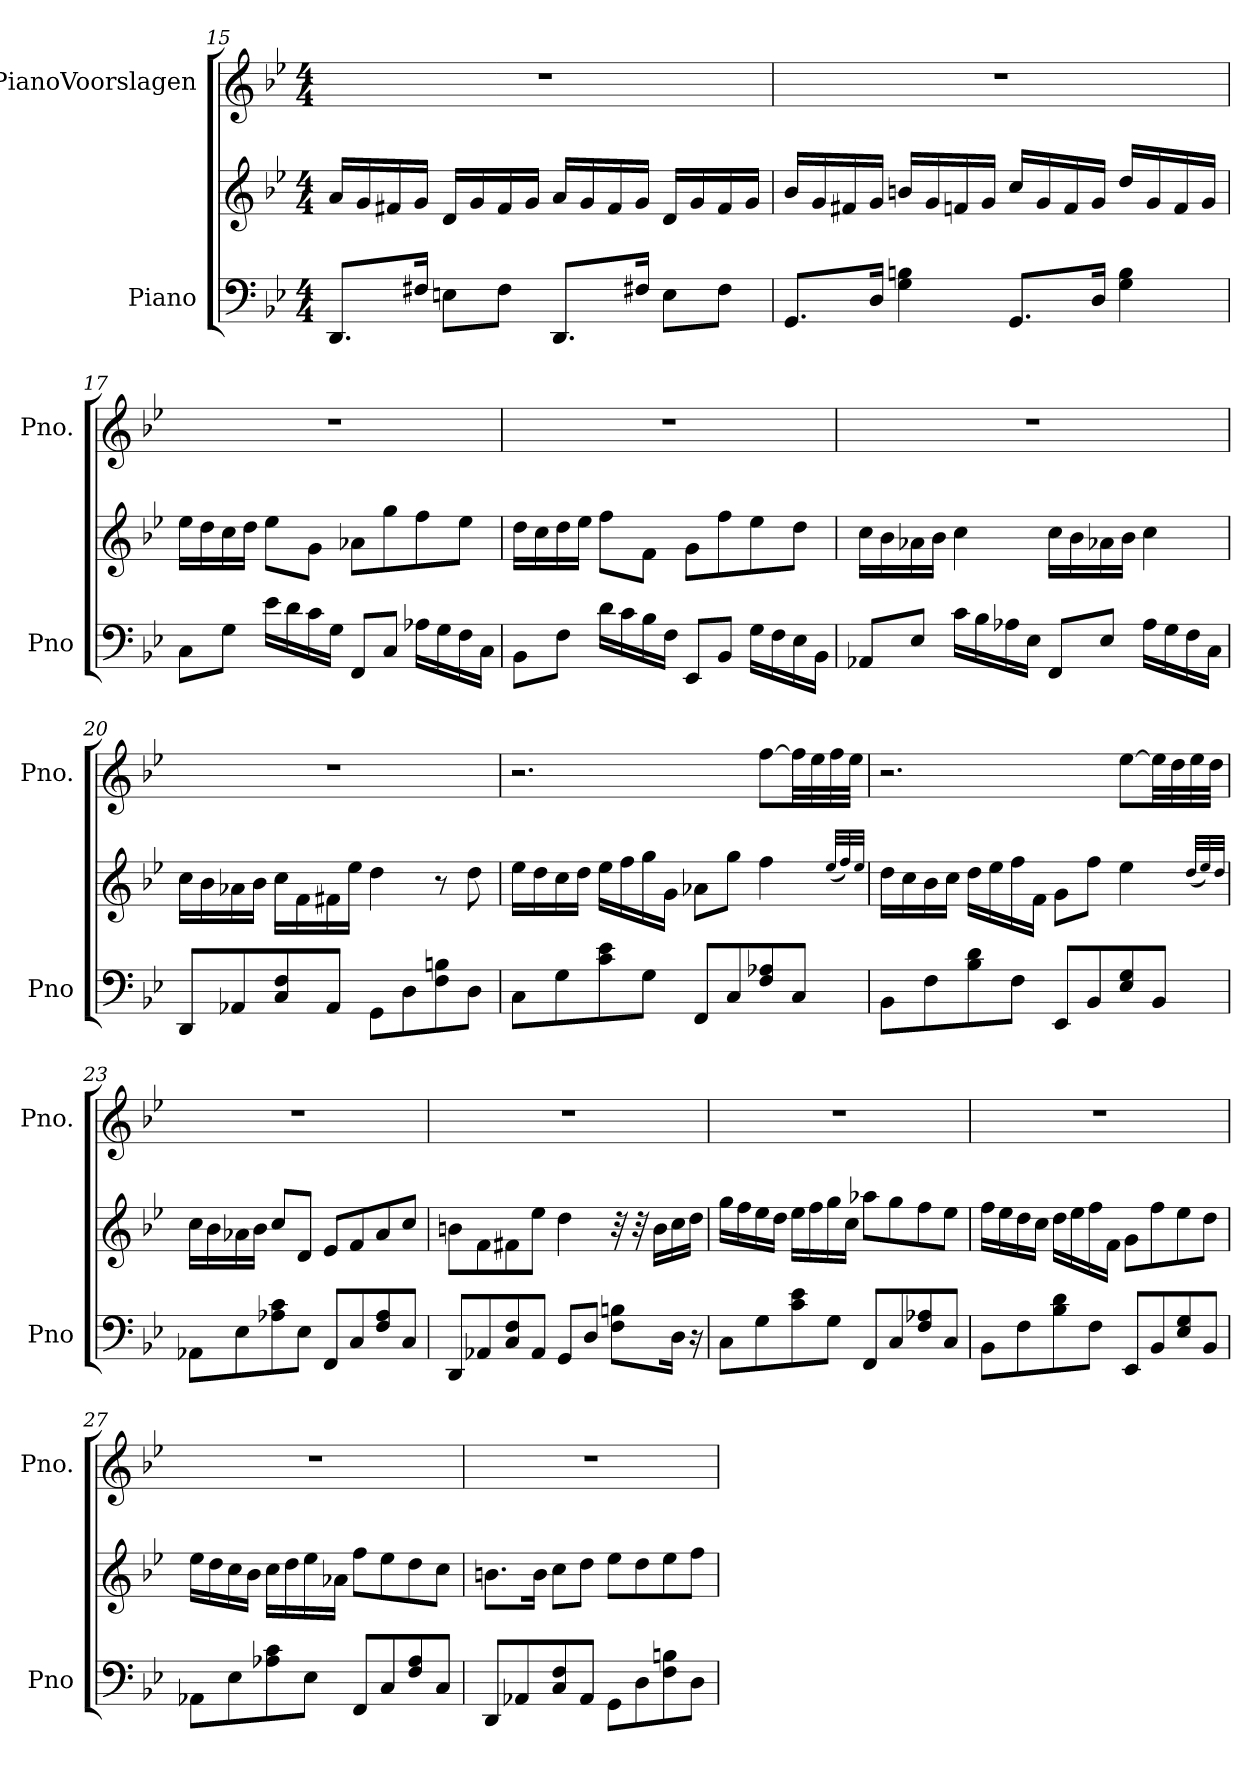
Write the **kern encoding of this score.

**kern	**kern	**kern
*part2	*part2	*part1
*staff3	*staff2	*staff1
*I"Piano	*	*I"PianoVoorslagen
*I'Pno	*	*I'Pno.
*clefF4	*clefG2	*clefG2
*k[b-e-]	*k[b-e-]	*k[b-e-]
*M4/4	*M4/4	*M4/4
=15	=15	=15
8.DD/L	16a/LL	1r
.	16g/	.
.	16f#X/	.
16F#X/Jk	16g/JJ	.
8En\L	16d/LL	.
.	16g/	.
8F#\J	16f#/	.
.	16g/JJ	.
8.DD/L	16a/LL	.
.	16g/	.
.	16f#/	.
16F#X/Jk	16g/JJ	.
8E\L	16d/LL	.
.	16g/	.
8F#\J	16f#/	.
.	16g/JJ	.
!!LO:LB:g=z
=16	=16	=16
8.GG/L	16b-/LL	1r
.	16g/	.
.	16f#X/	.
16D/Jk	16g/JJ	.
4G\ 4Bn\	16bn/LL	.
.	16g/	.
.	16fn/	.
.	16g/JJ	.
8.GG/L	16cc/LL	.
.	16g/	.
.	16f/	.
16D/Jk	16g/JJ	.
4G\ 4B\	16dd/LL	.
.	16g/	.
.	16f/	.
.	16g/JJ	.
=17	=17	=17
8C\L	16ee-\LL	1r
.	16dd\	.
8G\J	16cc\	.
.	16dd\JJ	.
16e-\LL	8ee-\L	.
16d\	.	.
16c\	8g\J	.
16G\JJ	.	.
8FF/L	8a-X\L	.
8C/J	8gg\	.
16A-X\LL	8ff\	.
16G\	.	.
16F\	8ee-\J	.
16C\JJ	.	.
=18	=18	=18
8BB-\L	16dd\LL	1r
.	16cc\	.
8F\J	16dd\	.
.	16ee-\JJ	.
16d\LL	8ff\L	.
16c\	.	.
16B-\	8f\J	.
16F\JJ	.	.
8EE-/L	8g\L	.
8BB-/J	8ff\	.
16G\LL	8ee-\	.
16F\	.	.
16E-\	8dd\J	.
16BB-\JJ	.	.
!!LO:PB:g=z
=19	=19	=19
8AA-X/L	16cc\LL	1r
.	16b-\	.
8E-/J	16a-X\	.
.	16b-\JJ	.
16c\LL	4cc\	.
16B-\	.	.
16A-X\	.	.
16E-\JJ	.	.
8FF/L	16cc\LL	.
.	16b-\	.
8E-/J	16a-X\	.
.	16b-\JJ	.
16A-\LL	4cc\	.
16G\	.	.
16F\	.	.
16C\JJ	.	.
=20	=20	=20
8DD/L	16cc\LL	1r
.	16b-\	.
8AA-X/	16a-X\	.
.	16b-\JJ	.
8C/ 8F/	16cc\LL	.
.	16f\	.
8AA-/J	16f#X\	.
.	16ee-\JJ	.
8GG\L	4dd\	.
8D\	.	.
8F\ 8Bn\	8r	.
8D\J	8dd\	.
=21	=21	=21
8C\L	16ee-\LL	2.r
.	16dd\	.
8G\	16cc\	.
.	16dd\JJ	.
8c\ 8e-\	16ee-\LL	.
.	16ff\	.
8G\J	16gg\	.
.	16g\JJ	.
8FF/L	8a-X\L	.
8C/	8gg\J	.
8F/ 8A-X/	4ff\	[8ff\L
8C/J	.	32ff\LL]
.	.	32ee-\
.	.	32ff\
.	.	32ee-\JJJ
.	(<32qee-/LLL	.
.	32qff/)	.
.	32qee-/JJJ	.
!!LO:LB:g=z
=22	=22	=22
8BB-\L	16dd\LL	2.r
.	16cc\	.
8F\	16b-\	.
.	16cc\JJ	.
8B-\ 8d\	16dd\LL	.
.	16ee-\	.
8F\J	16ff\	.
.	16f\JJ	.
8EE-/L	8g\L	.
8BB-/	8ff\J	.
8E-/ 8G/	4ee-\	[8ee-\L
8BB-/J	.	32ee-\LL]
.	.	32dd\
.	.	32ee-\
.	.	32dd\JJJ
.	(<32qdd/LLL	.
.	32qee-/)	.
.	32qdd/JJJ	.
=23	=23	=23
8AA-X\L	16cc\LL	1r
.	16b-\	.
8E-\	16a-X\	.
.	16b-\JJ	.
8A-X\ 8c\	8cc/L	.
8E-\J	8d/J	.
8FF/L	8e-/L	.
8C/	8f/	.
8F/ 8A-/	8a-/	.
8C/J	8cc/J	.
=24	=24	=24
8DD/L	8bn\L	1r
8AA-X/	8f\	.
8C/ 8F/	8f#X\	.
8AA-/J	8ee-\J	.
8GG/L	4dd\	.
8D/J	.	.
8F\ 8Bn\L	32r	.
.	32r	.
.	16b\LL	.
16D\Jk	16cc\	.
16r	16dd\JJ	.
=25	=25	=25
8C\L	16gg\LL	1r
.	16ff\	.
8G\	16ee-\	.
.	16dd\JJ	.
8c\ 8e-\	16ee-\LL	.
.	16ff\	.
8G\J	16gg\	.
.	16cc\JJ	.
8FF/L	8aa-X\L	.
8C/	8gg\	.
8F/ 8A-X/	8ff\	.
8C/J	8ee-\J	.
!!LO:LB:g=z
=26	=26	=26
8BB-\L	16ff\LL	1r
.	16ee-\	.
8F\	16dd\	.
.	16cc\JJ	.
8B-\ 8d\	16dd\LL	.
.	16ee-\	.
8F\J	16ff\	.
.	16f\JJ	.
8EE-/L	8g\L	.
8BB-/	8ff\	.
8E-/ 8G/	8ee-\	.
8BB-/J	8dd\J	.
=27	=27	=27
8AA-X\L	16ee-\LL	1r
.	16dd\	.
8E-\	16cc\	.
.	16b-\JJ	.
8A-X\ 8c\	16cc\LL	.
.	16dd\	.
8E-\J	16ee-\	.
.	16a-X\JJ	.
8FF/L	8ff\L	.
8C/	8ee-\	.
8F/ 8A-/	8dd\	.
8C/J	8cc\J	.
=28	=28	=28
8DD/L	8.bn\L	1r
8AA-X/	.	.
.	16b\Jk	.
8C/ 8F/	8cc\L	.
8AA-/J	8dd\J	.
8GG\L	8ee-\L	.
8D\	8dd\	.
8F\ 8Bn\	8ee-\	.
8D\J	8ff\J	.
=	=	=
*-	*-	*-
